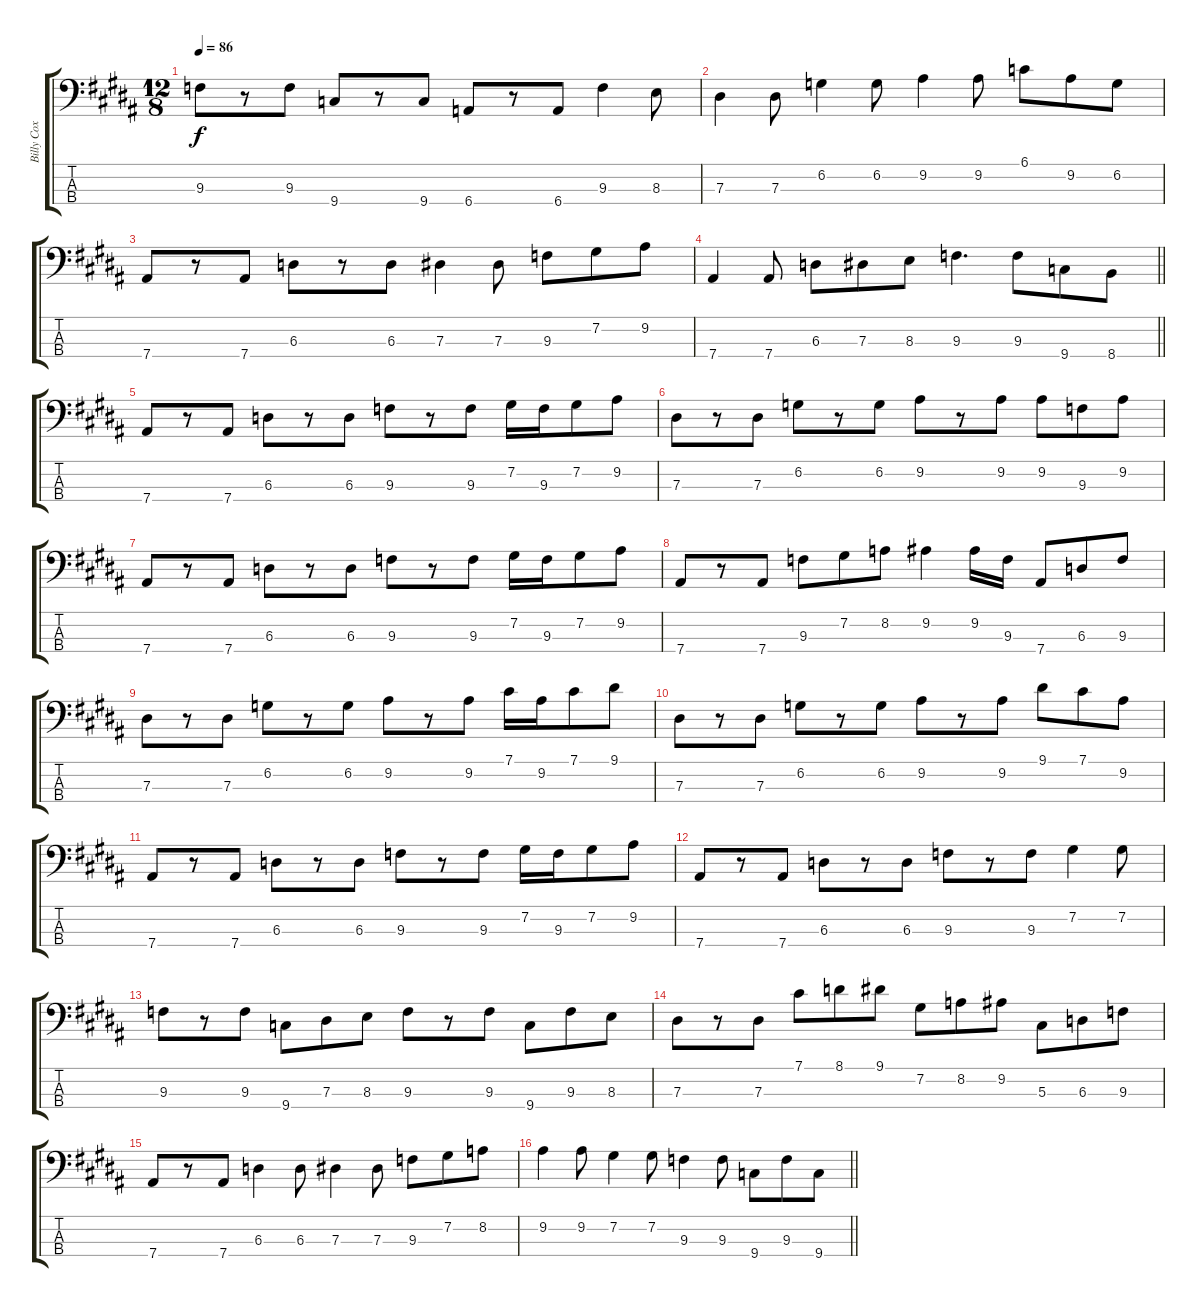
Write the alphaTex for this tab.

\track ("Billy Cox" "Billy Cox") {instrument electricbassfinger}
\staff {score tabs}
\tuning (Gb2 Db2 Ab1 Eb1) {hide}
\ts (12 8)
\tempo 86
\clef f4
\ks b
9.3.8{dy f instrument electricbassfinger} r.8 9.3.8 9.4.8 r.8 9.4.8 6.4.8 r.8 6.4.8 9.3.4 8.3.8 |
\ks g#minor
7.3.4 7.3.8 6.2.4 6.2.8 9.2.4 9.2.8 6.1.8 9.2.8 6.2.8 |
\ks b
7.4.8 r.8 7.4.8 6.3.8 r.8 6.3.8 7.3.4 7.3.8 9.3.8 7.2.8 9.2.8 |
\barLineRight lightlight
\ks g#minor
7.4.4 7.4.8 6.3.8 7.3.8 8.3.8 9.3.4{d} 9.3.8 9.4.8 8.4.8 |
\ks b
7.4.8 r.8 7.4.8 6.3.8 r.8 6.3.8 9.3.8 r.8 9.3.8 7.2.16 9.3.16 7.2.8 9.2.8 |
\ks g#minor
7.3.8 r.8 7.3.8 6.2.8 r.8 6.2.8 9.2.8 r.8 9.2.8 9.2.8 9.3.8 9.2.8 |
\ks b
7.4.8 r.8 7.4.8 6.3.8 r.8 6.3.8 9.3.8 r.8 9.3.8 7.2.16 9.3.16 7.2.8 9.2.8 |
\ks g#minor
7.4.8 r.8 7.4.8 9.3.8 7.2.8 8.2.8 9.2.4 9.2.16 9.3.16 7.4.8 6.3.8 9.3.8 |
\ks b
7.3.8 r.8 7.3.8 6.2.8 r.8 6.2.8 9.2.8 r.8 9.2.8 7.1.16 9.2.16 7.1.8 9.1.8 |
\ks g#minor
7.3.8 r.8 7.3.8 6.2.8 r.8 6.2.8 9.2.8 r.8 9.2.8 9.1.8 7.1.8 9.2.8 |
\ks b
7.4.8 r.8 7.4.8 6.3.8 r.8 6.3.8 9.3.8 r.8 9.3.8 7.2.16 9.3.16 7.2.8 9.2.8 |
\ks g#minor
7.4.8 r.8 7.4.8 6.3.8 r.8 6.3.8 9.3.8 r.8 9.3.8 7.2.4 7.2.8 |
\ks b
9.3.8 r.8 9.3.8 9.4.8 7.3.8 8.3.8 9.3.8 r.8 9.3.8 9.4.8 9.3.8 8.3.8 |
\ks g#minor
7.3.8 r.8 7.3.8 7.1.8 8.1.8 9.1.8 7.2.8 8.2.8 9.2.8 5.3.8 6.3.8 9.3.8 |
\ks b
7.4.8 r.8 7.4.8 6.3.4 6.3.8 7.3.4 7.3.8 9.3.8 7.2.8 8.2.8 |
\barLineRight lightlight
9.2.4 9.2.8 7.2.4 7.2.8 9.3.4 9.3.8 9.4.8 9.3.8 9.4.8
